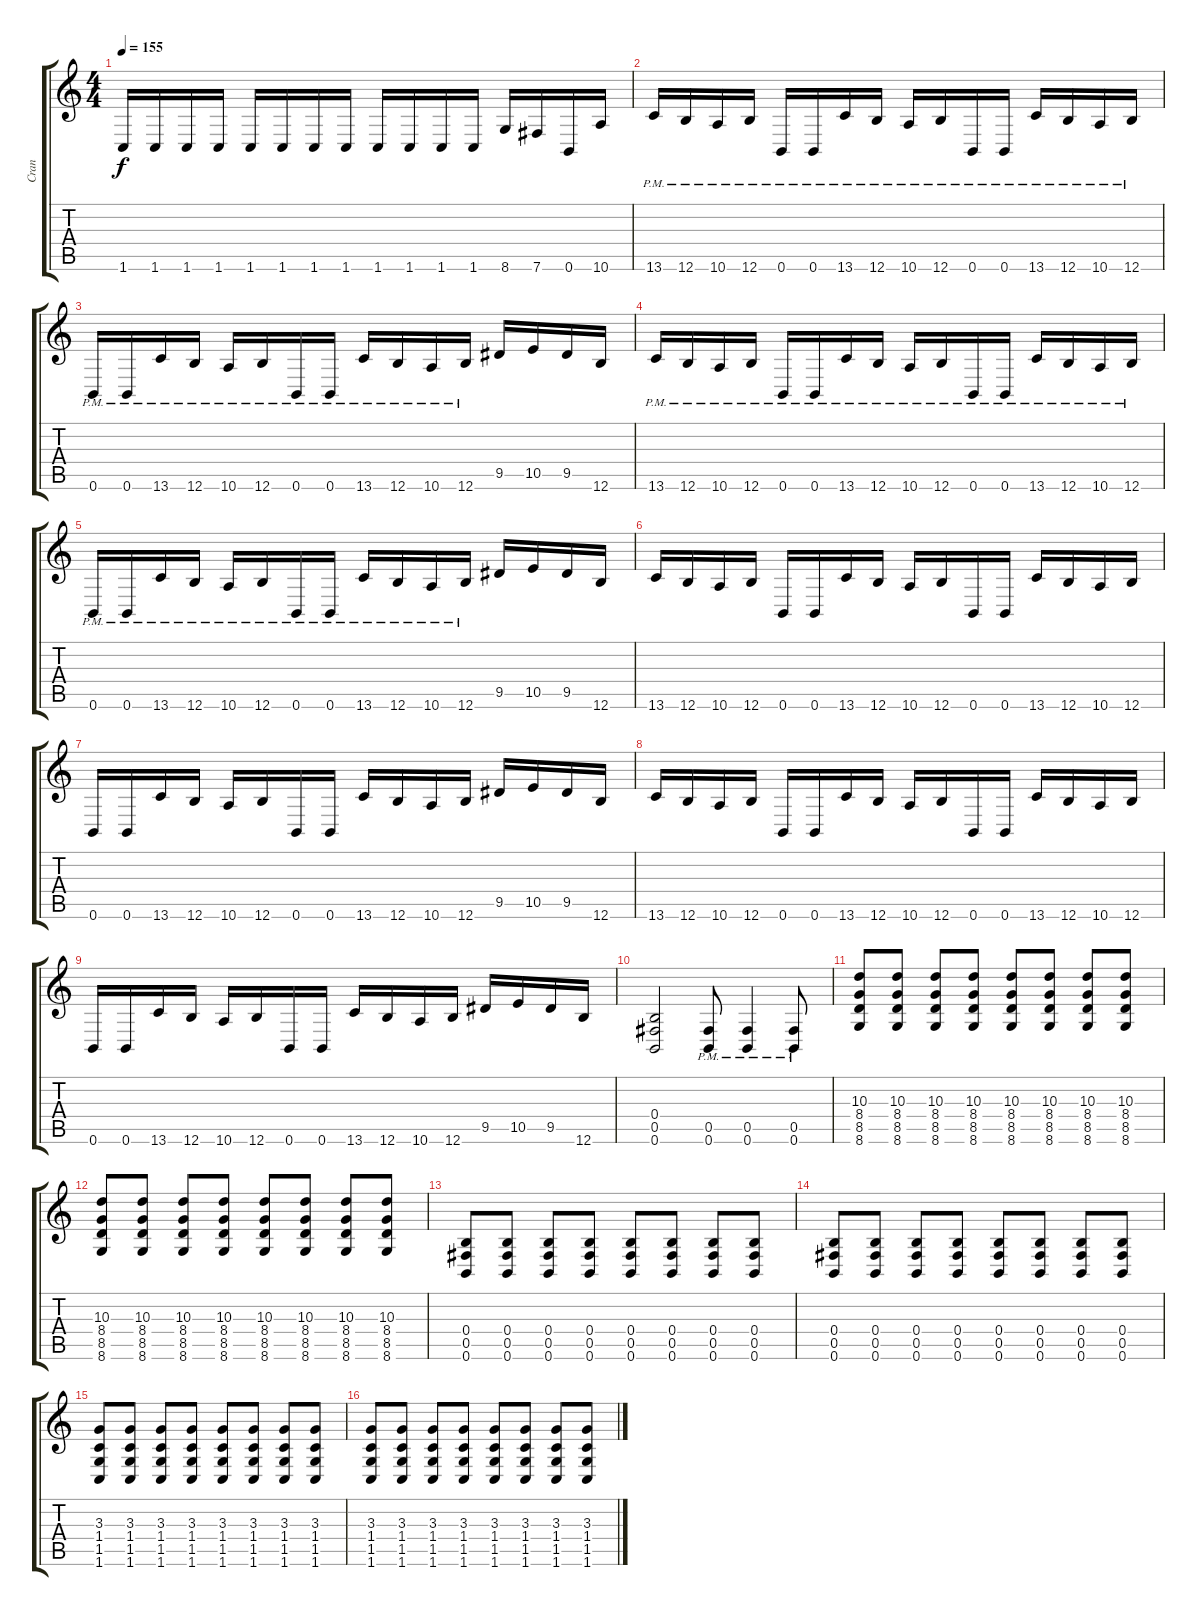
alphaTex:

\track ("Cran" "Cran") {instrument distortionguitar}
\staff {score tabs}
\tuning (Db4 Ab3 E3 B2 Gb2 B1) {hide}
\ts (4 4)
\tempo 155
\clef g2
\ks c
1.6.16{dy f} 1.6.16 1.6.16 1.6.16 1.6.16 1.6.16 1.6.16 1.6.16 1.6.16 1.6.16 1.6.16 1.6.16 8.6.16 7.6.16 0.6.16 10.6.16 |
13.6{pm}.16 12.6{pm}.16 10.6{pm}.16 12.6{pm}.16 0.6{pm}.16 0.6{pm}.16 13.6{pm}.16 12.6{pm}.16 10.6{pm}.16 12.6{pm}.16 0.6{pm}.16 0.6{pm}.16 13.6{pm}.16 12.6{pm}.16 10.6{pm}.16 12.6{pm}.16 |
0.6{pm}.16 0.6{pm}.16 13.6{pm}.16 12.6{pm}.16 10.6{pm}.16 12.6{pm}.16 0.6{pm}.16 0.6{pm}.16 13.6{pm}.16 12.6{pm}.16 10.6{pm}.16 12.6{pm}.16 9.5.16 10.5.16 9.5.16 12.6.16 |
13.6{pm}.16 12.6{pm}.16 10.6{pm}.16 12.6{pm}.16 0.6{pm}.16 0.6{pm}.16 13.6{pm}.16 12.6{pm}.16 10.6{pm}.16 12.6{pm}.16 0.6{pm}.16 0.6{pm}.16 13.6{pm}.16 12.6{pm}.16 10.6{pm}.16 12.6{pm}.16 |
0.6{pm}.16 0.6{pm}.16 13.6{pm}.16 12.6{pm}.16 10.6{pm}.16 12.6{pm}.16 0.6{pm}.16 0.6{pm}.16 13.6{pm}.16 12.6{pm}.16 10.6{pm}.16 12.6{pm}.16 9.5.16 10.5.16 9.5.16 12.6.16 |
13.6.16 12.6.16 10.6.16 12.6.16 0.6.16 0.6.16 13.6.16 12.6.16 10.6.16 12.6.16 0.6.16 0.6.16 13.6.16 12.6.16 10.6.16 12.6.16 |
0.6.16 0.6.16 13.6.16 12.6.16 10.6.16 12.6.16 0.6.16 0.6.16 13.6.16 12.6.16 10.6.16 12.6.16 9.5.16 10.5.16 9.5.16 12.6.16 |
13.6.16 12.6.16 10.6.16 12.6.16 0.6.16 0.6.16 13.6.16 12.6.16 10.6.16 12.6.16 0.6.16 0.6.16 13.6.16 12.6.16 10.6.16 12.6.16 |
0.6.16 0.6.16 13.6.16 12.6.16 10.6.16 12.6.16 0.6.16 0.6.16 13.6.16 12.6.16 10.6.16 12.6.16 9.5.16 10.5.16 9.5.16 12.6.16 |
(0.4 0.5 0.6).2 (0.5{pm} 0.6{pm}).8 (0.5{pm} 0.6{pm}).4 (0.5{pm} 0.6{pm}).8 |
(10.3 8.4 8.5 8.6).8 (10.3 8.4 8.5 8.6).8 (10.3 8.4 8.5 8.6).8 (10.3 8.4 8.5 8.6).8 (10.3 8.4 8.5 8.6).8 (10.3 8.4 8.5 8.6).8 (10.3 8.4 8.5 8.6).8 (10.3 8.4 8.5 8.6).8 |
(10.3 8.4 8.5 8.6).8 (10.3 8.4 8.5 8.6).8 (10.3 8.4 8.5 8.6).8 (10.3 8.4 8.5 8.6).8 (10.3 8.4 8.5 8.6).8 (10.3 8.4 8.5 8.6).8 (10.3 8.4 8.5 8.6).8 (10.3 8.4 8.5 8.6).8 |
(0.4 0.5 0.6).8 (0.4 0.5 0.6).8 (0.4 0.5 0.6).8 (0.4 0.5 0.6).8 (0.4 0.5 0.6).8 (0.4 0.5 0.6).8 (0.4 0.5 0.6).8 (0.4 0.5 0.6).8 |
(0.4 0.5 0.6).8 (0.4 0.5 0.6).8 (0.4 0.5 0.6).8 (0.4 0.5 0.6).8 (0.4 0.5 0.6).8 (0.4 0.5 0.6).8 (0.4 0.5 0.6).8 (0.4 0.5 0.6).8 |
(3.3 1.4 1.5 1.6).8 (3.3 1.4 1.5 1.6).8 (3.3 1.4 1.5 1.6).8 (3.3 1.4 1.5 1.6).8 (3.3 1.4 1.5 1.6).8 (3.3 1.4 1.5 1.6).8 (3.3 1.4 1.5 1.6).8 (3.3 1.4 1.5 1.6).8 |
(3.3 1.4 1.5 1.6).8 (3.3 1.4 1.5 1.6).8 (3.3 1.4 1.5 1.6).8 (3.3 1.4 1.5 1.6).8 (3.3 1.4 1.5 1.6).8 (3.3 1.4 1.5 1.6).8 (3.3 1.4 1.5 1.6).8 (3.3 1.4 1.5 1.6).8
